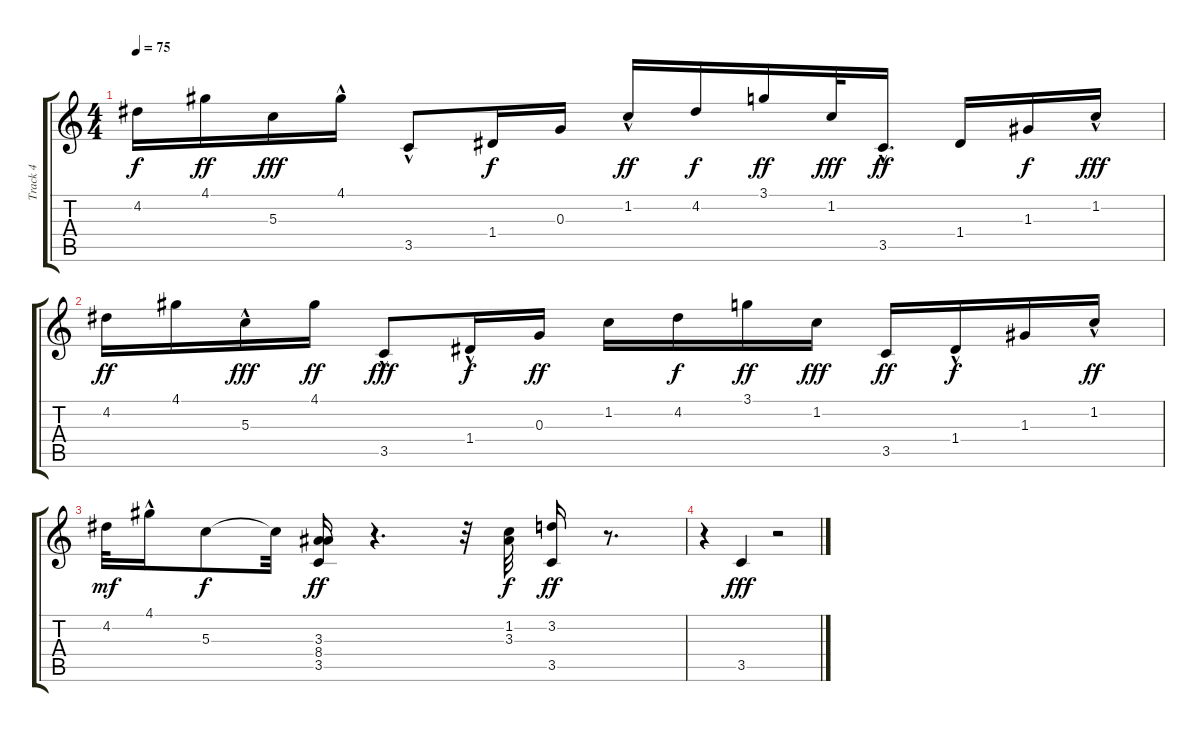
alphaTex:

\track ("Track 4" "Track 4") {instrument acousticguitarsteel}
\staff {score tabs}
\tuning (E4 B3 G3 D3 A2 E2) {hide}
\ts (4 4)
\tempo 75
\clef g2
\ks c
4.2.16{dy f} 4.1.16{dy ff} 5.3.16{dy fff} 4.1{hac}.16 3.5{hac}.8 1.4.16{dy f} 0.3.16 1.2{hac}.16{dy ff} 4.2.16{dy f} 3.1.16{dy ff} 1.2.32{dy fff} 3.5{hac}.16{d dy ff} 1.4.16 1.3.16{dy f} 1.2{hac}.16{dy fff} |
4.2.16{dy ff} 4.1.16 5.3{hac}.16{dy fff} 4.1.16{dy ff} 3.5{hac}.8{dy fff} 1.4{hac}.16{dy f} 0.3.16{dy ff} 1.2.16 4.2.16{dy f} 3.1.16{dy ff} 1.2.16{dy fff} 3.5.16{dy ff} 1.4{hac}.16{dy f} 1.3.16 1.2{hac}.16{dy ff} |
4.2.32{dy mf} 4.1{hac}.16 5.3.8{dy f} 5.3{t}.32 (3.3 8.4 3.5).16{dy ff} r.4{d} r.32 (1.2 3.3).32{dy f} (3.2 3.5).16{dy ff} r.8{d} |
r.4 3.5.4{dy fff} r.2
